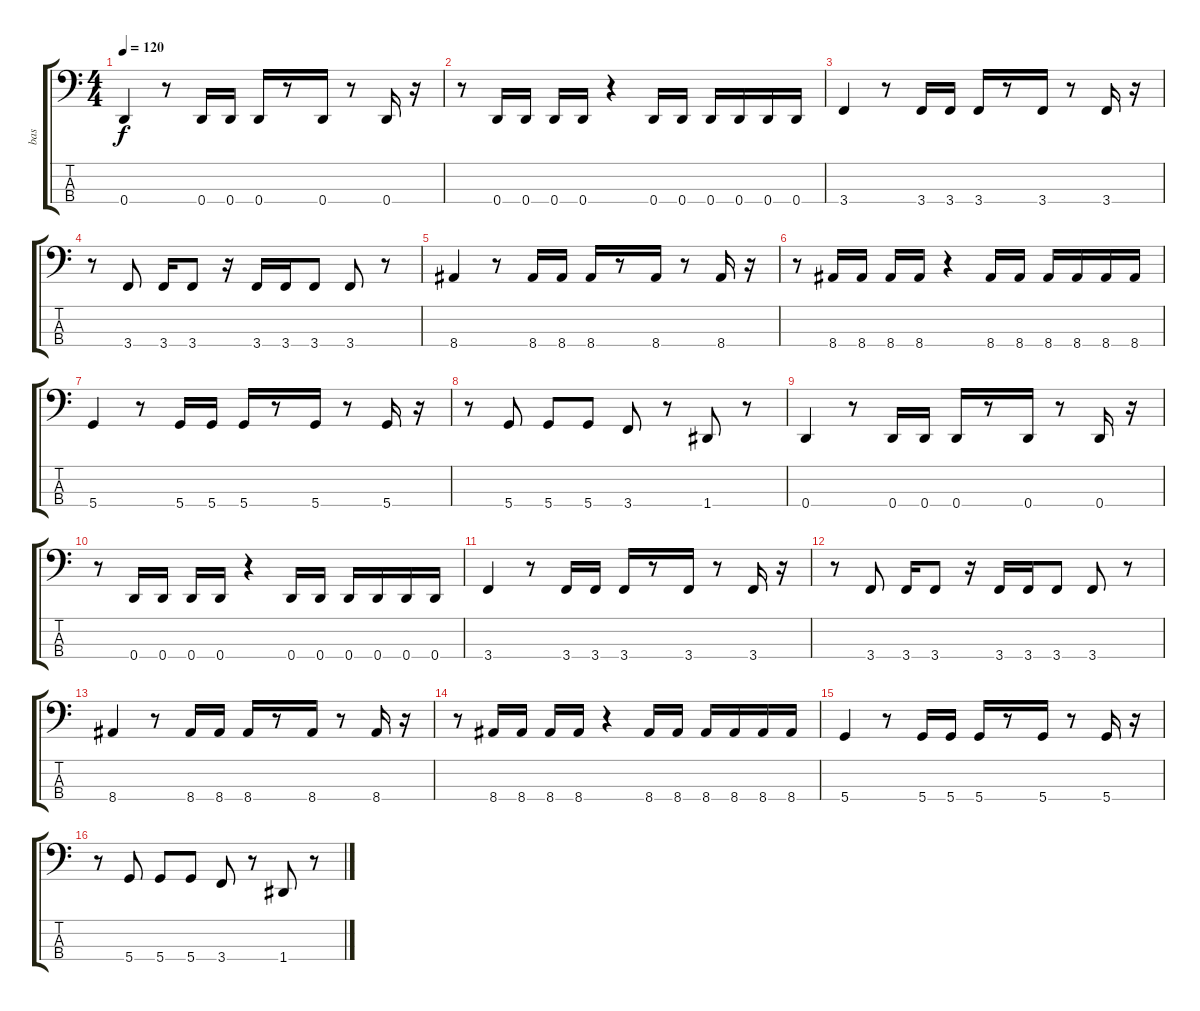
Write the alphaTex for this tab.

\track ("bas" "bas") {instrument electricbassfinger}
\staff {score tabs}
\tuning (G2 D2 A1 D1) {hide}
\ts (4 4)
\tempo 120
\clef f4
\ks c
0.4.4{dy f} r.8 0.4.16 0.4.16 0.4.16 r.8 0.4.16 r.8 0.4.16 r.16 |
r.8 0.4.16 0.4.16 0.4.16 0.4.16 r.4 0.4.16 0.4.16 0.4.16 0.4.16 0.4.16 0.4.16 |
3.4.4 r.8 3.4.16 3.4.16 3.4.16 r.8 3.4.16 r.8 3.4.16 r.16 |
r.8 3.4.8 3.4.16 3.4.8 r.16 3.4.16 3.4.16 3.4.8 3.4.8 r.8 |
8.4.4 r.8 8.4.16 8.4.16 8.4.16 r.8 8.4.16 r.8 8.4.16 r.16 |
r.8 8.4.16 8.4.16 8.4.16 8.4.16 r.4 8.4.16 8.4.16 8.4.16 8.4.16 8.4.16 8.4.16 |
5.4.4 r.8 5.4.16 5.4.16 5.4.16 r.8 5.4.16 r.8 5.4.16 r.16 |
r.8 5.4.8 5.4.8 5.4.8 3.4.8 r.8 1.4.8 r.8 |
0.4.4 r.8 0.4.16 0.4.16 0.4.16 r.8 0.4.16 r.8 0.4.16 r.16 |
r.8 0.4.16 0.4.16 0.4.16 0.4.16 r.4 0.4.16 0.4.16 0.4.16 0.4.16 0.4.16 0.4.16 |
3.4.4 r.8 3.4.16 3.4.16 3.4.16 r.8 3.4.16 r.8 3.4.16 r.16 |
r.8 3.4.8 3.4.16 3.4.8 r.16 3.4.16 3.4.16 3.4.8 3.4.8 r.8 |
8.4.4 r.8 8.4.16 8.4.16 8.4.16 r.8 8.4.16 r.8 8.4.16 r.16 |
r.8 8.4.16 8.4.16 8.4.16 8.4.16 r.4 8.4.16 8.4.16 8.4.16 8.4.16 8.4.16 8.4.16 |
5.4.4 r.8 5.4.16 5.4.16 5.4.16 r.8 5.4.16 r.8 5.4.16 r.16 |
r.8 5.4.8 5.4.8 5.4.8 3.4.8 r.8 1.4.8 r.8
